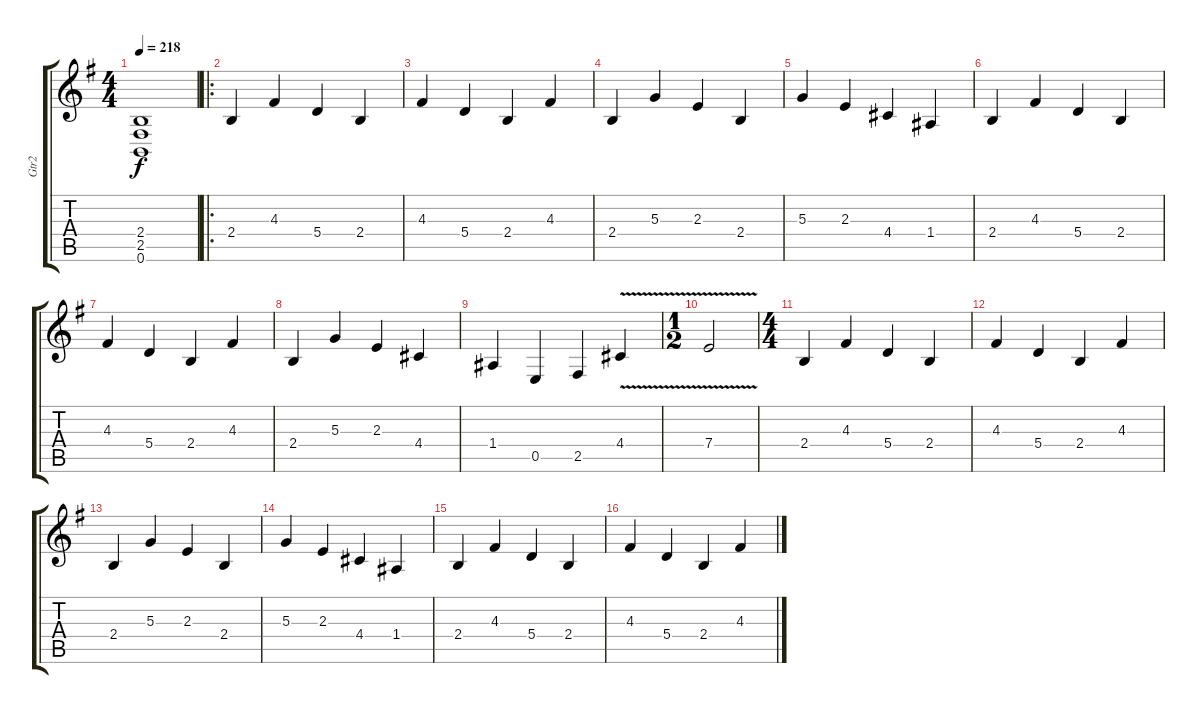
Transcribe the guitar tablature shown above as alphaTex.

\track ("Gtr2" "Gtr2") {instrument distortionguitar}
\staff {score tabs}
\tuning (B3 Gb3 D3 A2 E2 B1) {hide}
\ts (4 4)
\tempo 218
\clef g2
\ks g
(2.4{t} 2.5{t} 0.6{t}).1{dy f} |
\ro
2.4.4 4.3.4 5.4.4 2.4.4 |
4.3.4 5.4.4 2.4.4 4.3.4 |
2.4.4 5.3.4 2.3.4 2.4.4 |
5.3.4 2.3.4 4.4.4 1.4.4 |
2.4.4 4.3.4 5.4.4 2.4.4 |
4.3.4 5.4.4 2.4.4 4.3.4 |
2.4.4 5.3.4 2.3.4 4.4.4 |
1.4.4 0.5.4 2.5.4 4.4{v}.4 |
\ts (1 2)
7.4{v}.2 |
\ts (4 4)
2.4.4 4.3.4 5.4.4 2.4.4 |
4.3.4 5.4.4 2.4.4 4.3.4 |
2.4.4 5.3.4 2.3.4 2.4.4 |
5.3.4 2.3.4 4.4.4 1.4.4 |
2.4.4 4.3.4 5.4.4 2.4.4 |
4.3.4 5.4.4 2.4.4 4.3.4
